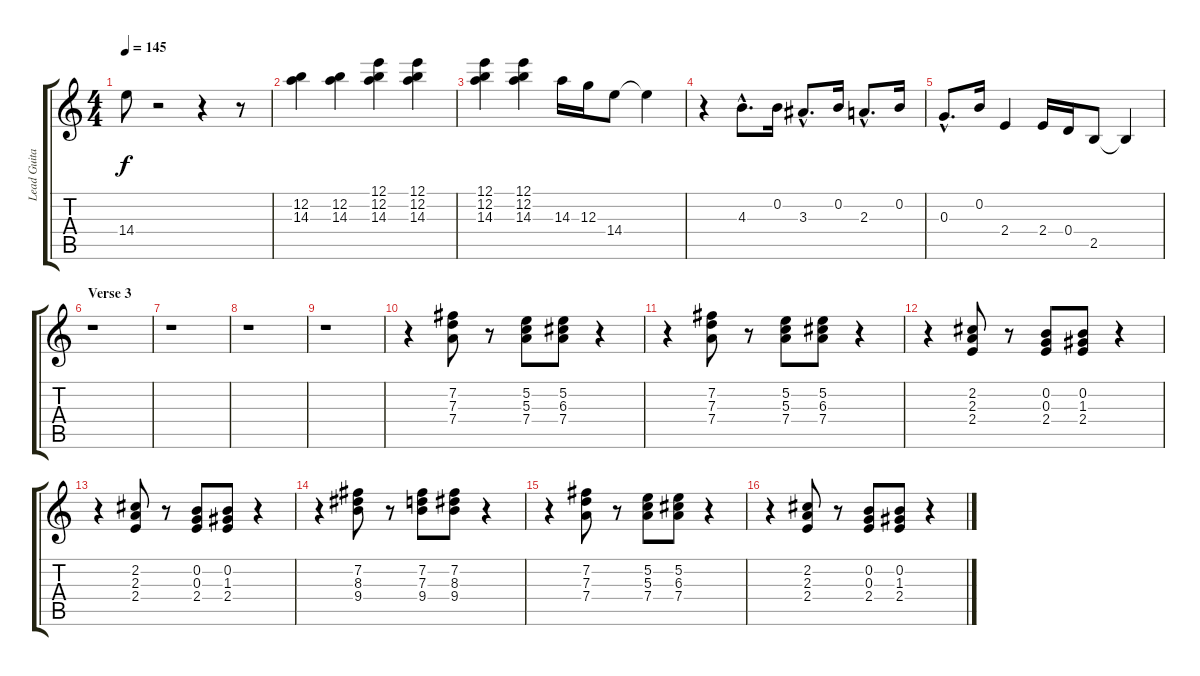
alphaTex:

\track ("Lead Guitar" "Lead Guita") {instrument electricguitarclean}
\staff {score tabs}
\tuning (E4 B3 G3 D3 A2 E2) {hide}
\ts (4 4)
\tempo 145
\clef g2
\ks c
14.4.8{dy f} r.2 r.4 r.8 |
(12.2 14.3).4 (12.2 14.3).4 (12.1 12.2 14.3).4 (12.1 12.2 14.3).4 |
(12.1 12.2 14.3).4 (12.1 12.2 14.3).4 14.3.16 12.3.16 14.4.8 14.4{t}.4 |
r.4 4.3{hac}.8{d} 0.2.16 3.3{hac}.8{d} 0.2.16 2.3{hac}.8{d} 0.2.16 |
0.3{hac}.8{d} 0.2.16 2.4.4 2.4.16 0.4.16 2.5.8 2.5{t}.4 |
\section ("" "Verse 3")
r.1 |
r.1 |
r.1 |
r.1 |
r.4{volume 12} (7.2 7.3 7.4).8 r.8 (5.2 5.3 7.4).8 (5.2 6.3 7.4).8 r.4 |
r.4 (7.2 7.3 7.4).8 r.8 (5.2 5.3 7.4).8 (5.2 6.3 7.4).8 r.4 |
r.4 (2.2 2.3 2.4).8 r.8 (0.2 0.3 2.4).8 (0.2 1.3 2.4).8 r.4 |
r.4 (2.2 2.3 2.4).8 r.8 (0.2 0.3 2.4).8 (0.2 1.3 2.4).8 r.4 |
r.4 (7.2 8.3 9.4).8 r.8 (7.2 7.3 9.4).8 (7.2 8.3 9.4).8 r.4 |
r.4 (7.2 7.3 7.4).8 r.8 (5.2 5.3 7.4).8 (5.2 6.3 7.4).8 r.4 |
r.4 (2.2 2.3 2.4).8 r.8 (0.2 0.3 2.4).8 (0.2 1.3 2.4).8 r.4
